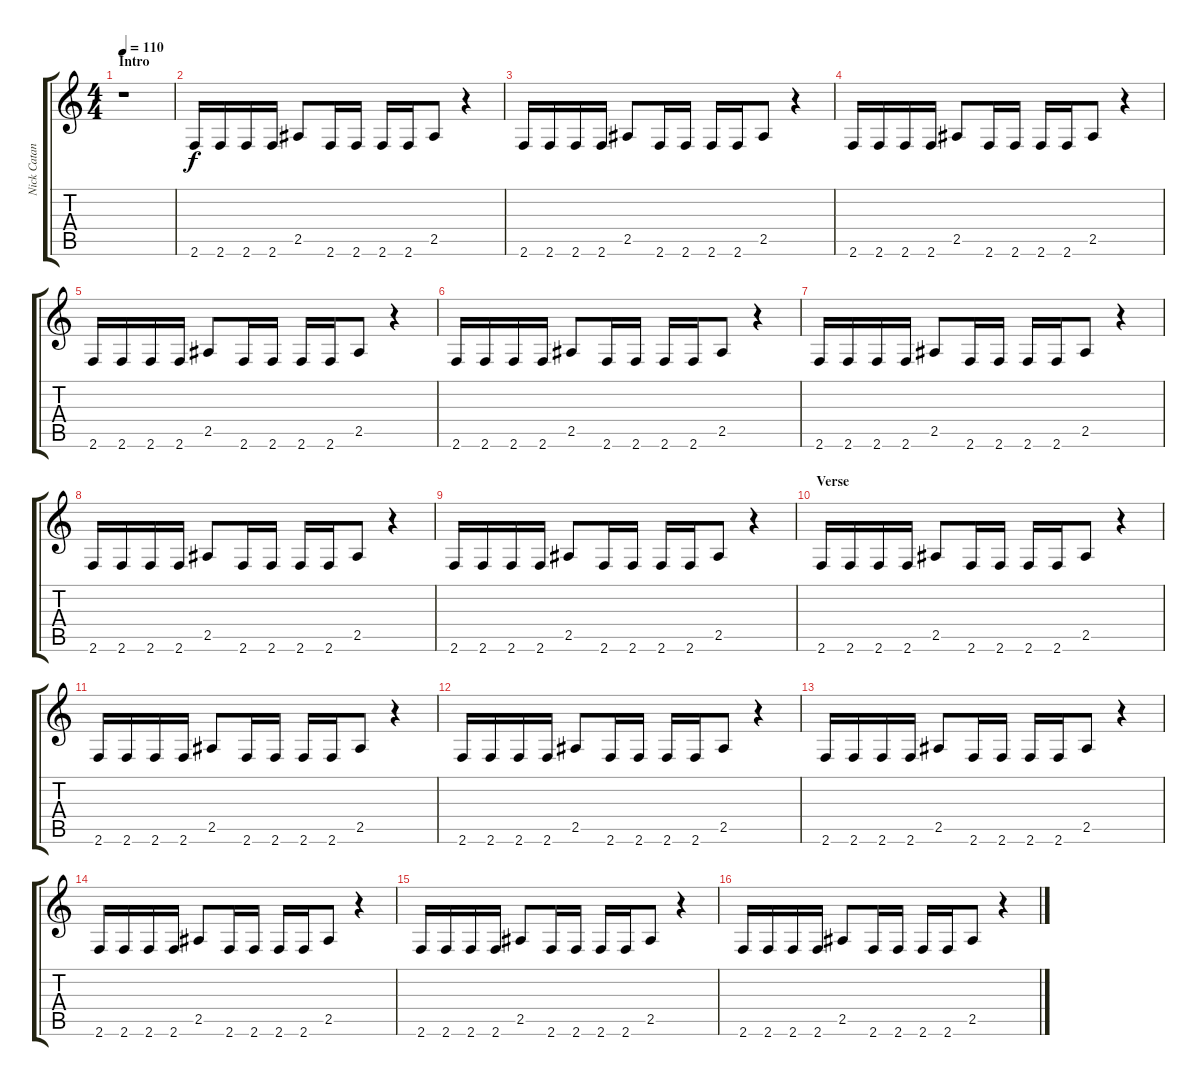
\track ("Nick Catanese" "Nick Catan") {instrument distortionguitar}
\staff {score tabs}
\tuning (Eb4 Bb3 Gb3 Db3 Ab2 Eb2) {hide}
\ts (4 4)
\section ("" "Intro")
\tempo 110
\clef g2
\ks c
r.1{dy f instrument distortionguitar} |
2.6.16 2.6.16 2.6.16 2.6.16 2.5.8 2.6.16 2.6.16 2.6.16 2.6.16 2.5.8 r.4 |
2.6.16 2.6.16 2.6.16 2.6.16 2.5.8 2.6.16 2.6.16 2.6.16 2.6.16 2.5.8 r.4 |
2.6.16 2.6.16 2.6.16 2.6.16 2.5.8 2.6.16 2.6.16 2.6.16 2.6.16 2.5.8 r.4 |
2.6.16 2.6.16 2.6.16 2.6.16 2.5.8 2.6.16 2.6.16 2.6.16 2.6.16 2.5.8 r.4 |
2.6.16 2.6.16 2.6.16 2.6.16 2.5.8 2.6.16 2.6.16 2.6.16 2.6.16 2.5.8 r.4 |
2.6.16 2.6.16 2.6.16 2.6.16 2.5.8 2.6.16 2.6.16 2.6.16 2.6.16 2.5.8 r.4 |
2.6.16 2.6.16 2.6.16 2.6.16 2.5.8 2.6.16 2.6.16 2.6.16 2.6.16 2.5.8 r.4 |
2.6.16 2.6.16 2.6.16 2.6.16 2.5.8 2.6.16 2.6.16 2.6.16 2.6.16 2.5.8 r.4 |
\section ("" "Verse")
2.6.16 2.6.16 2.6.16 2.6.16 2.5.8 2.6.16 2.6.16 2.6.16 2.6.16 2.5.8 r.4 |
2.6.16 2.6.16 2.6.16 2.6.16 2.5.8 2.6.16 2.6.16 2.6.16 2.6.16 2.5.8 r.4 |
2.6.16 2.6.16 2.6.16 2.6.16 2.5.8 2.6.16 2.6.16 2.6.16 2.6.16 2.5.8 r.4 |
2.6.16 2.6.16 2.6.16 2.6.16 2.5.8 2.6.16 2.6.16 2.6.16 2.6.16 2.5.8 r.4 |
2.6.16 2.6.16 2.6.16 2.6.16 2.5.8 2.6.16 2.6.16 2.6.16 2.6.16 2.5.8 r.4 |
2.6.16 2.6.16 2.6.16 2.6.16 2.5.8 2.6.16 2.6.16 2.6.16 2.6.16 2.5.8 r.4 |
2.6.16 2.6.16 2.6.16 2.6.16 2.5.8 2.6.16 2.6.16 2.6.16 2.6.16 2.5.8 r.4
